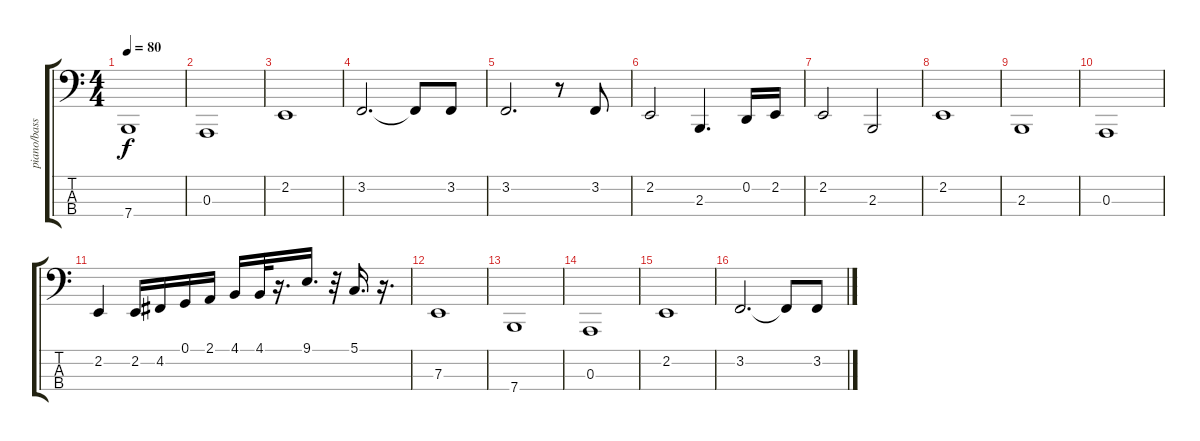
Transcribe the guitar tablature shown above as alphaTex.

\track ("piano/bass          " "piano/bass") {instrument percussiveorgan}
\staff {score tabs}
\tuning (G2 D2 A1 E1) {hide}
\ts (4 4)
\tempo 80
\clef f4
\ks c
7.4.1{dy f} |
0.3.1 |
2.2.1 |
3.2.2{d} 3.2{t}.8 3.2.8 |
3.2.2{d} r.8 3.2.8 |
2.2.2 2.3.4{d} 0.2.16 2.2.16 |
2.2.2 2.3.2 |
2.2.1 |
2.3.1 |
0.3.1 |
2.2.4 2.2.16 4.2.16 0.1.16 2.1.16 4.1.16 4.1.32 r.16{d} 9.1.16{d} r.32 5.1.16{d} r.16{d} |
7.3.1 |
7.4.1 |
0.3.1 |
2.2.1 |
3.2.2{d} 3.2{t}.8 3.2.8
